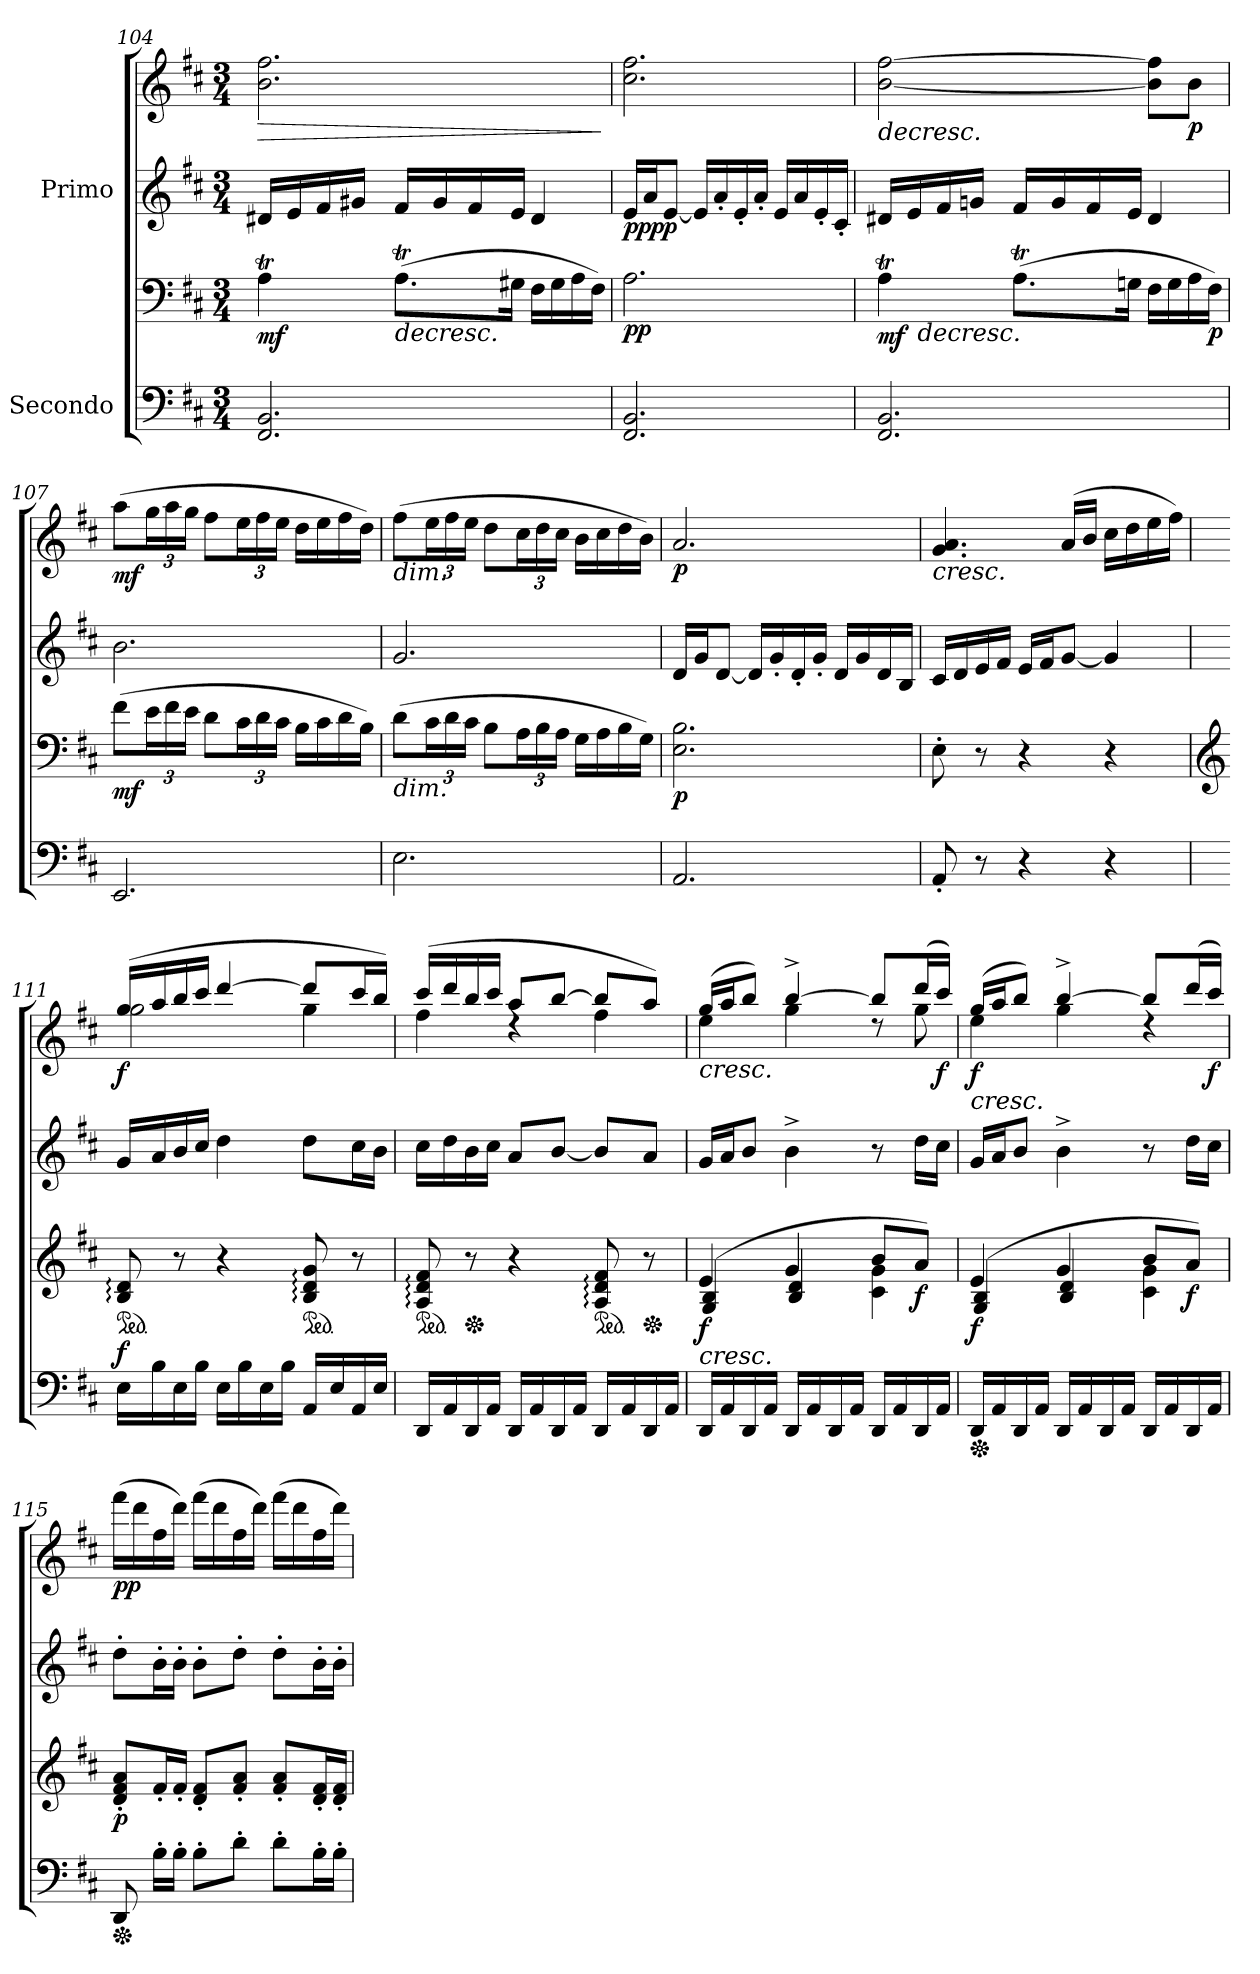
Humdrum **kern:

**kern	**kern	**dynam	**kern	**kern	**dynam
*part2	*part2	*part2	*part1	*part1	*part1
*staff4	*staff3	*staff3/4	*staff2	*staff1	*staff1/2
*I"Secondo	*	*	*I"Primo	*	*
*clefF4	*clefF4	*	*clefG2	*clefG2	*
*k[f#c#]	*k[f#c#]	*	*k[f#c#]	*k[f#c#]	*
*M3/4	*M3/4	*	*M3/4	*M3/4	*
=104	=104	=104	=104	=104	=104
*	*^	*	*	*	*
*	*	*Xtuplet	*	*	*	*
!	!	!	!LO:DY:b	!	!	!LO:HP:b
!	!	!	!	!	!	!LO:DY:n=1:b=2
!	!	!	!	!	!	!LO:DY:n=2:b
2.FF#/ 2.BB/	4AT\	24A!LLyy	mf	16d#X/LL	2.b\ 2.ff#\	> mf mf
.	.	24B!yy	.	.	.	.
.	.	.	.	16e/	.	.
.	.	24A!yy	.	.	.	.
.	.	24B!yy	.	16f#/	.	.
.	.	24A!yy	.	.	.	.
.	.	.	.	16g#X/JJ	.	.
.	.	24B!JJyy	.	.	.	.
!	!	!	!LO:HP:b	!	!	!
.	(>8.AT\L	80%3A!LLyy	>	16f#/LL	.	.
.	.	80%3B!yy	.	.	.	.
.	.	.	.	16g#/	.	.
.	.	80%3A!yy	.	.	.	.
.	.	80%3B!yy	.	.	.	.
.	.	.	.	16f#/	.	.
.	.	80%3A!JJyy	.	.	.	.
.	16G#X\Jk	16ryy	.	16e/JJ	.	.
.	16F#\LL	4ryy	.	4d#/	.	.
.	16G#\	.	.	.	.	.
.	16A\	.	.	.	.	.
.	16F#\JJ)	.	.	.	.	.
*	*v	*v	*	*	*	*
.	.	.	.	.	]
=105	=105	=105	=105	=105	=105
!	!	!LO:DY:b	!	!	!LO:DY:b=2
!	!	!	!	!	!LO:DY:n=1:b
2.FF#/ 2.BB/	2.A\	pp	16e/LL	2.cc#\ 2.ff#\	pp pp
.	.	.	16a/J	.	.
.	.	.	[8e/J	.	.
.	.	.	16e/LL]	.	.
.	.	.	16a'/	.	.
.	.	.	16e'/	.	.
.	.	.	16a'/JJ	.	.
.	.	.	16e/LL	.	.
.	.	.	16a/	.	.
.	.	.	16e'/	.	.
.	.	.	16c#'/JJ	.	.
!!LO:PB:g=z
=106	=106	=106	=106	=106	=106
*	*^	*	*	*	*
!	!	!	!LO:DY:b	!	!	!LO:HP:b
!	!	!	!	!	!	!LO:DY:n=1:b=2
!	!	!	!	!	!	!LO:DY:n=2:b
2.FF#/ 2.BB/	4AT\	24A!LLyy	mf	16d#X/LL	[2b\ [2ff#\	> mf mf
.	.	24B!yy	.	.	.	.
.	.	.	.	16e/	.	.
!	!	!	!LO:HP:b	!	!	!
.	.	24A!yy	>	.	.	.
.	.	24B!yy	.	16f#/	.	.
.	.	24A!yy	.	.	.	.
.	.	.	.	16gn/JJ	.	.
.	.	24B!JJyy	.	.	.	.
.	(>8.AT\L	80%3A!LLyy	.	16f#/LL	.	.
.	.	80%3B!yy	.	.	.	.
.	.	.	.	16g/	.	.
.	.	80%3A!yy	.	.	.	.
.	.	80%3B!yy	.	.	.	.
.	.	.	.	16f#/	.	.
.	.	80%3A!JJyy	.	.	.	.
.	16Gn\Jk	16ryy	.	16e/JJ	.	.
.	16F#\LL	4ryy	.	4d#/	8b\] 8ff#\]L	.
.	16G\	.	.	.	.	.
!	!	!	!	!	!	!LO:DY:n=3:b
.	16A\	.	.	.	8b\J	p
!	!	!	!LO:DY:b	!	!	!
.	16F#\JJ)	.	p	.	.	.
*	*v	*v	*	*	*	*
.	.	]	.	.	]
=107	=107	=107	=107	=107	=107
!	!	!LO:DY:b	!	!	!LO:DY:b
2.EE/	(>8f#\L	mf	2.b\	(>8aa\L	mf
*	*tuplet	*	*	*	*
*	*Xbrackettup	*	*	*Xbrackettup	*
.	24e\L	.	.	24gg\L	.
.	24f#\	.	.	24aa\	.
.	24e\JJ	.	.	24gg\JJ	.
.	8d\L	.	.	8ff#\L	.
.	24c#\L	.	.	24ee\L	.
.	24d\	.	.	24ff#\	.
.	24c#\JJ	.	.	24ee\JJ	.
.	16B\LL	.	.	16dd\LL	.
.	16c#\	.	.	16ee\	.
.	16d\	.	.	16ff#\	.
.	16B\JJ)	.	.	16dd\JJ)	.
=108	=108	=108	=108	=108	=108
!	!	!	!	!LO:TX:b:i:t=dim.	!
!	!LO:TX:b:i:t=dim.	!	!	!	!
2.E\	(>8d\L	.	2.g/	(>8ff#\L	.
.	24c#\L	.	.	24ee\L	.
.	24d\	.	.	24ff#\	.
.	24c#\JJ	.	.	24ee\JJ	.
.	8B\L	.	.	8dd\L	.
.	24A\L	.	.	24cc#\L	.
.	24B\	.	.	24dd\	.
.	24A\JJ	.	.	24cc#\JJ	.
.	16G\LL	.	.	16b\LL	.
.	16A\	.	.	16cc#\	.
.	16B\	.	.	16dd\	.
.	16G\JJ)	.	.	16b\JJ)	.
!!LO:LB:g=z
=109	=109	=109	=109	=109	=109
!	!	!LO:DY:b	!	!	!LO:DY:b
2.AA/	2.E\ 2.B\	p	16d/LL	2.a/	p
.	.	.	16g/J	.	.
.	.	.	[8d/J	.	.
.	.	.	16d/LL]	.	.
.	.	.	16g'/	.	.
.	.	.	16d'/	.	.
.	.	.	16g'/JJ	.	.
.	.	.	16d/LL	.	.
.	.	.	16g/	.	.
.	.	.	16d/	.	.
.	.	.	16B/JJ	.	.
=110	=110	=110	=110	=110	=110
!	!	!	!	!LO:TX:b:i:t=cresc.	!
8AA'/	8E'\	.	16c#/LL	4.g/ 4.a/	.
.	.	.	16d/	.	.
8r	8r	.	16e/	.	.
.	.	.	16f#/JJ	.	.
4r	4r	.	16e/LL	.	.
.	.	.	16f#/J	.	.
.	.	.	[8g/J	(>16a/LL	.
.	.	.	.	16b/JJ	.
4r	4r	.	4g/]	16cc#\LL	.
.	.	.	.	16dd\	.
.	.	.	.	16ee\	.
.	.	.	.	16ff#\JJ)	.
=111	=111	=111	=111	=111	=111
*	*clefG2	*	*	*	*
*	*ped	*	*	*	*
*	*^	*	*	*^	*
!	!	!	!LO:DY:a=2	!	!	!	!LO:DY:b
16E\LL	8B/ 8d/	64B!yy: 64d!yy:	f	16g/LL	(>16gg/LL	2gg\	f
.	.	32.ryy	.	.	.	.	.
16B\	.	16ryy	.	16a/	16aa/	.	.
16E\	8r	8ryy	.	16b/	16bb/	.	.
16B\JJ	.	.	.	16cc#/JJ	16ccc#/JJ	.	.
16E\LL	4r	4ryy	.	4dd\	[4ddd/	.	.
16B\	.	.	.	.	.	.	.
16E\	.	.	.	.	.	.	.
16B\JJ	.	.	.	.	.	.	.
*	*ped	*	*	*	*	*	*
16AA/LL	8B/ 8d/ 8g/	64B!yy: 64d!yy: 64g!yy:	.	8dd\L	8ddd/L]	4gg\	.
.	.	32.ryy	.	.	.	.	.
16E/	.	16ryy	.	.	.	.	.
16AA/	8r	8ryy	.	16cc#\L	16ccc#/L	.	.
16E/JJ	.	.	.	16b\JJ	16bb/JJ)	.	.
!!LO:LB:g=z	!!
=112	=112	=112	=112	=112	=112	=112	=112
*	*ped	*	*	*	*	*	*
16DD/LL	8A/ 8d/ 8f#/	64Ayy: 64dyy: 64f#yy:	.	16cc#\LL	(>16ccc#/LL	4ff#\	.
.	.	32.ryy	.	.	.	.	.
16AA/	.	16ryy	.	16dd\	16ddd/	.	.
*	*Xped	*	*	*	*	*	*
16DD/	8r	8ryy	.	16b\	16bb/	.	.
16AA/JJ	.	.	.	16cc#\JJ	16ccc#/JJ	.	.
16DD/LL	4r	4ryy	.	8a/L	8aa/L	4rdd	.
16AA/	.	.	.	.	.	.	.
16DD/	.	.	.	[8b/J	[8bb/J	.	.
16AA/JJ	.	.	.	.	.	.	.
*	*ped	*	*	*	*	*	*
16DD/LL	8A/ 8d/ 8f#/	64Ayy: 64dyy: 64f#yy:	.	8b/L]	8bb/L]	4ff#\	.
.	.	32.ryy	.	.	.	.	.
16AA/	.	16ryy	.	.	.	.	.
*	*Xped	*	*	*	*	*	*
16DD/	8r	8ryy	.	8a/J	8aa/J)	.	.
16AA/JJ	.	.	.	.	.	.	.
=113	=113	=113	=113	=113	=113	=113	=113
!	!	!	!LO:HP:b	!	!	!	!LO:HP:b
!	!	!	!LO:DY:n=1:b	!	!	!	!
16DD/LL	(>4e/	4G/ 4B/	< f	16g/LL	(>16gg/LL	4ee\	<
16AA/	.	.	.	16a/J	16aa/J	.	.
16DD/	.	.	.	8b/J	8bb/J)	.	.
16AA/JJ	.	.	.	.	.	.	.
16DD/LL	4g/	4B/ 4d/	.	4b^\	[4bb^/	4gg\	.
16AA/	.	.	.	.	.	.	.
16DD/	.	.	.	.	.	.	.
16AA/JJ	.	.	.	.	.	.	.
16DD/LL	8b/L	4c#\ 4g\	.	8r	8bb/L]	8rdd	.
16AA/	.	.	.	.	.	.	.
!	!	!	!LO:DY:n=2:b	!	!	!	!
16DD/	8a/J)	.	f	16dd\LL	(>16ddd/L	8gg\	.
!	!	!	!	!	!	!	!LO:DY:b
16AA/JJ	.	.	.	16cc#\JJ	16ccc#/JJ)	.	f
*	*v	*v	*	*	*v	*v	*
.	.	]	.	.	[
=114	=114	=114	=114	=114	=114
*Xped	*	*	*	*	*
*	*^	*	*	*	*
!	!	!	!LO:DY:b	!	!	!LO:HP:b
*	*	*	*	*	*^	*
!	!	!	!	!	!	!	!LO:DY:n=1:b
16DD/LL	(>4e/	4G/ 4B/	f	16g/LL	(>16gg/LL	4ee\	< f
16AA/	.	.	.	16a/J	16aa/J	.	.
16DD/	.	.	.	8b/J	8bb/J)	.	.
16AA/JJ	.	.	.	.	.	.	.
16DD/LL	4g/	4B/ 4d/	.	4b^\	[4bb^/	4gg\	.
16AA/	.	.	.	.	.	.	.
16DD/	.	.	.	.	.	.	.
16AA/JJ	.	.	.	.	.	.	.
16DD/LL	8b/L	4c#\ 4g\	.	8r	8bb/L]	4rdd	.
16AA/	.	.	.	.	.	.	.
!	!	!	!LO:DY:b	!	!	!	!
16DD/	8a/J)	.	f	16dd\LL	(>16ddd/L	.	.
!	!	!	!	!	!	!	!LO:DY:n=2:b
16AA/JJ	.	.	.	16cc#\JJ	16ccc#/JJ)	.	f
*	*v	*v	*	*	*v	*v	*
.	.	[	.	.	[
!!LO:PB:g=z
=115	=115	=115	=115	=115	=115
*Xped	*	*	*	*	*
!	!	!LO:DY:b	!	!	!LO:DY:b
8DD/	8d/' 8f#/' 8a/'L	p	8dd'\L	(>16fff#\LL	pp
.	.	.	.	16ddd\	.
16B'\LL	16f#'/L	.	16b'\L	16ff#\	.
16B'\JJ	16f#'/JJ	.	16b'\JJ	16ddd\JJ)	.
8B'\L	8d/' 8f#/'L	.	8b'\L	(>16fff#\LL	.
.	.	.	.	16ddd\	.
8d'\J	8f#/' 8a/'J	.	8dd'\J	16ff#\	.
.	.	.	.	16ddd\JJ)	.
8d'\L	8f#/' 8a/'L	.	8dd'\L	(>16fff#\LL	.
.	.	.	.	16ddd\	.
16B'\L	16d/' 16f#/'L	.	16b'\L	16ff#\	.
16B'\JJ	16d/' 16f#/'JJ	.	16b'\JJ	16ddd\JJ)	.
=	=	=	=	=	=
*-	*-	*-	*-	*-	*-
